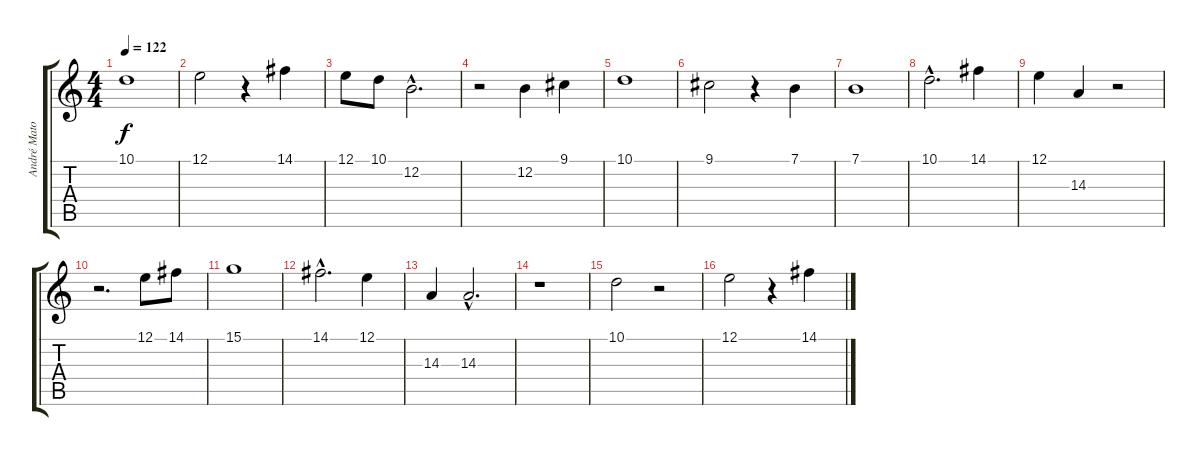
\track ("André Matos (Voz)" "André Mato") {instrument lead6voice}
\staff {score tabs}
\tuning (E4 B3 G3 D3 A2 E2) {hide}
\ts (4 4)
\tempo 122
\clef g2
\ks c
10.1.1{dy f} |
12.1.2 r.4 14.1.4 |
12.1.8 10.1.8 12.2{hac}.2{d} |
r.2 12.2.4 9.1.4 |
10.1.1 |
9.1.2 r.4 7.1.4 |
7.1.1 |
10.1{hac}.2{d} 14.1.4 |
12.1.4 14.3.4 r.2 |
r.2{d} 12.1.8 14.1.8 |
15.1.1 |
14.1{hac}.2{d} 12.1.4 |
14.3.4 14.3{hac}.2{d} |
r.1 |
10.1.2 r.2 |
12.1.2 r.4 14.1.4
